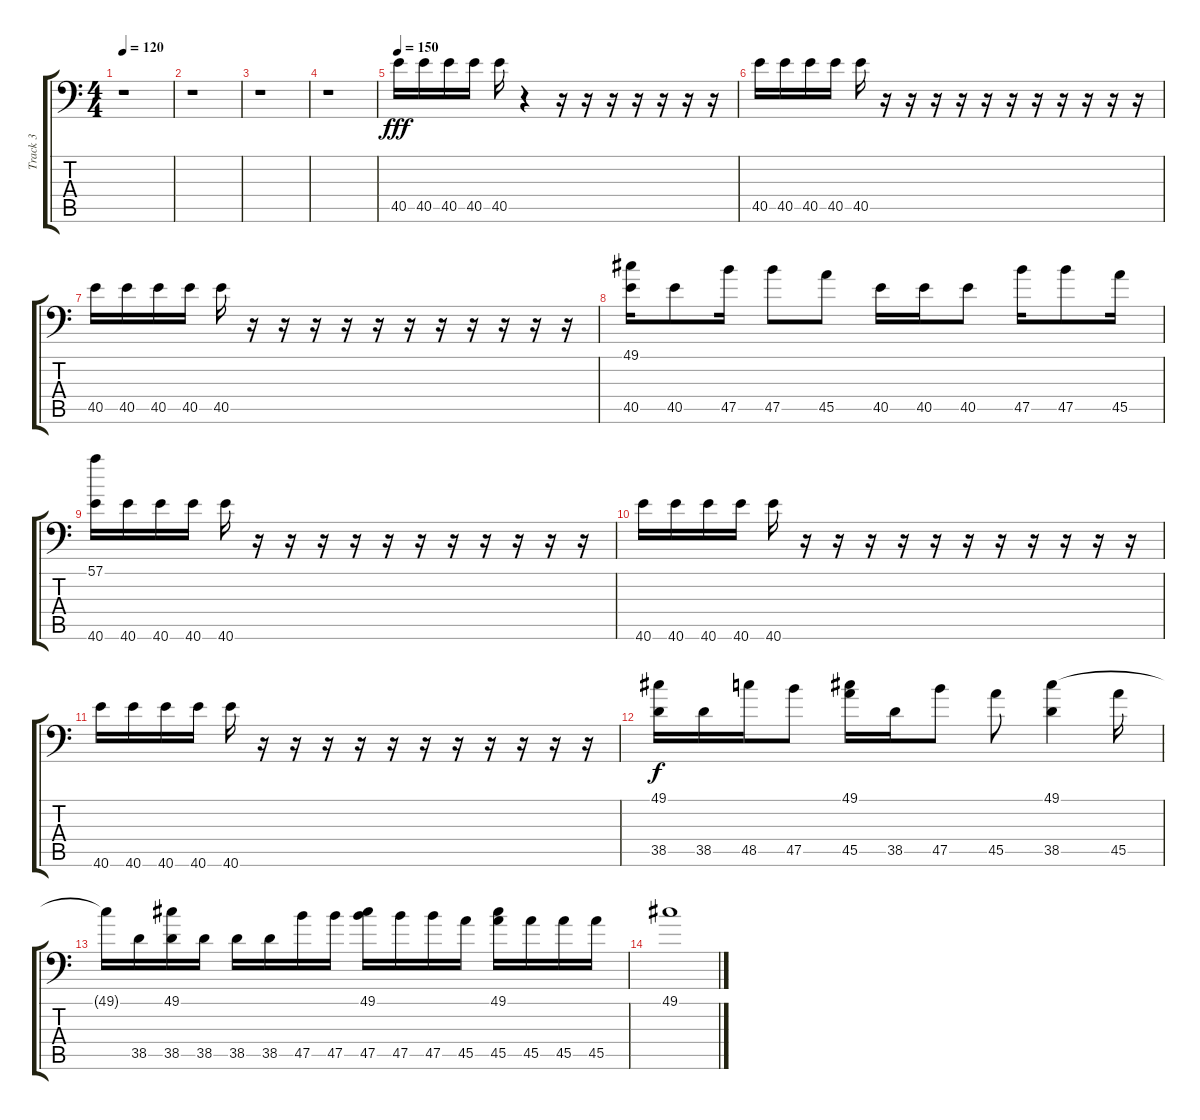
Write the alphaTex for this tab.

\track ("Track 3" "Track 3") {instrument acousticgrandpiano}
\staff {score tabs}
\tuning (C-1 C-1 C-1 C-1 C-1 C-1) {hide}
\ts (4 4)
\tempo 120
\clef f4
\ks c
r.1{dy fff} |
r.1 |
r.1 |
r.1 |
\tempo 150
40.5.16 40.5.16 40.5.16 40.5.16 40.5.16 r.4 r.16 r.16 r.16 r.16 r.16 r.16 r.16 |
40.5.16 40.5.16 40.5.16 40.5.16 40.5.16 r.16 r.16 r.16 r.16 r.16 r.16 r.16 r.16 r.16 r.16 r.16 |
40.5.16 40.5.16 40.5.16 40.5.16 40.5.16 r.16 r.16 r.16 r.16 r.16 r.16 r.16 r.16 r.16 r.16 r.16 |
(49.1 40.5).16 40.5.8 47.5.16 47.5.8 45.5.8 40.5.16 40.5.16 40.5.8 47.5.16 47.5.8 45.5.16 |
(57.1 40.6).16 40.6.16 40.6.16 40.6.16 40.6.16 r.16 r.16 r.16 r.16 r.16 r.16 r.16 r.16 r.16 r.16 r.16 |
40.6.16 40.6.16 40.6.16 40.6.16 40.6.16 r.16 r.16 r.16 r.16 r.16 r.16 r.16 r.16 r.16 r.16 r.16 |
40.6.16 40.6.16 40.6.16 40.6.16 40.6.16 r.16 r.16 r.16 r.16 r.16 r.16 r.16 r.16 r.16 r.16 r.16 |
(49.1 38.5).16{dy f} 38.5.16 48.5.16 47.5.8 (49.1 45.5).16 38.5.16 47.5.8 45.5.8 (49.1 38.5).4 45.5.16 |
49.1{t}.16 38.5.16 (49.1 38.5).16 38.5.16 38.5.16 38.5.16 47.5.16 47.5.16 (49.1 47.5).16 47.5.16 47.5.16 45.5.16 (49.1 45.5).16 45.5.16 45.5.16 45.5.16 |
49.1.1
